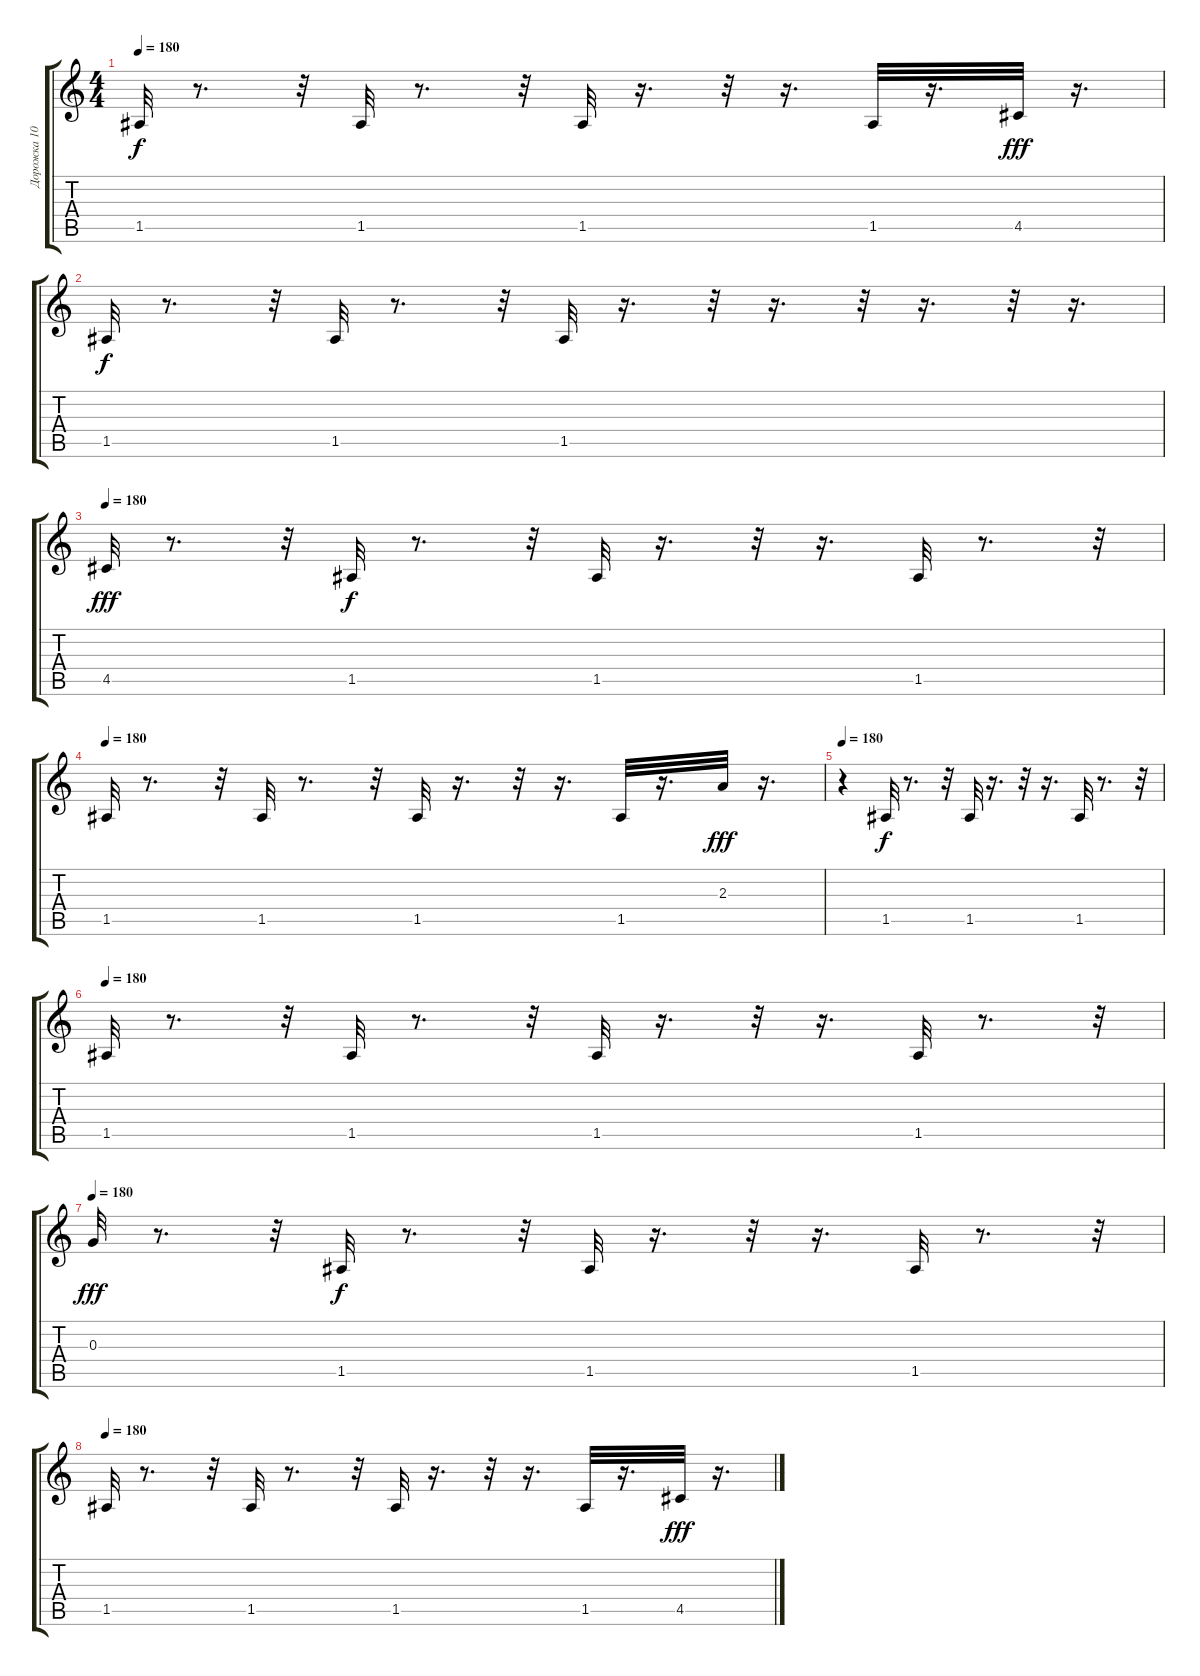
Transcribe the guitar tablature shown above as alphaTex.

\track ("Дорожка 10" "Дорожка 10") {instrument acousticguitarnylon}
\staff {score tabs}
\tuning (E4 B3 G3 D3 A2 E2) {hide}
\ts (4 4)
\tempo 180
\clef g2
\ks c
1.5.32{dy f} r.8{d} r.32 1.5.32 r.8{d} r.32 1.5.32 r.16{d} r.32 r.16{d} 1.5.32 r.16{d} 4.5.32{dy fff} r.16{d} |
1.5.32{dy f} r.8{d} r.32 1.5.32 r.8{d} r.32 1.5.32 r.16{d} r.32 r.16{d} r.32 r.16{d} r.32 r.16{d} |
\tempo 180
4.5.32{dy fff} r.8{d} r.32 1.5.32{dy f} r.8{d} r.32 1.5.32 r.16{d} r.32 r.16{d} 1.5.32 r.8{d} r.32 |
\tempo 180
1.5.32 r.8{d} r.32 1.5.32 r.8{d} r.32 1.5.32 r.16{d} r.32 r.16{d} 1.5.32 r.16{d} 2.3.32{dy fff} r.16{d} |
\tempo 180
r.4 1.5.32{dy f} r.8{d} r.32 1.5.32 r.16{d} r.32 r.16{d} 1.5.32 r.8{d} r.32 |
\tempo 180
1.5.32 r.8{d} r.32 1.5.32 r.8{d} r.32 1.5.32 r.16{d} r.32 r.16{d} 1.5.32 r.8{d} r.32 |
\tempo 180
0.3.32{dy fff} r.8{d} r.32 1.5.32{dy f} r.8{d} r.32 1.5.32 r.16{d} r.32 r.16{d} 1.5.32 r.8{d} r.32 |
\tempo 180
1.5.32 r.8{d} r.32 1.5.32 r.8{d} r.32 1.5.32 r.16{d} r.32 r.16{d} 1.5.32 r.16{d} 4.5.32{dy fff} r.16{d}
